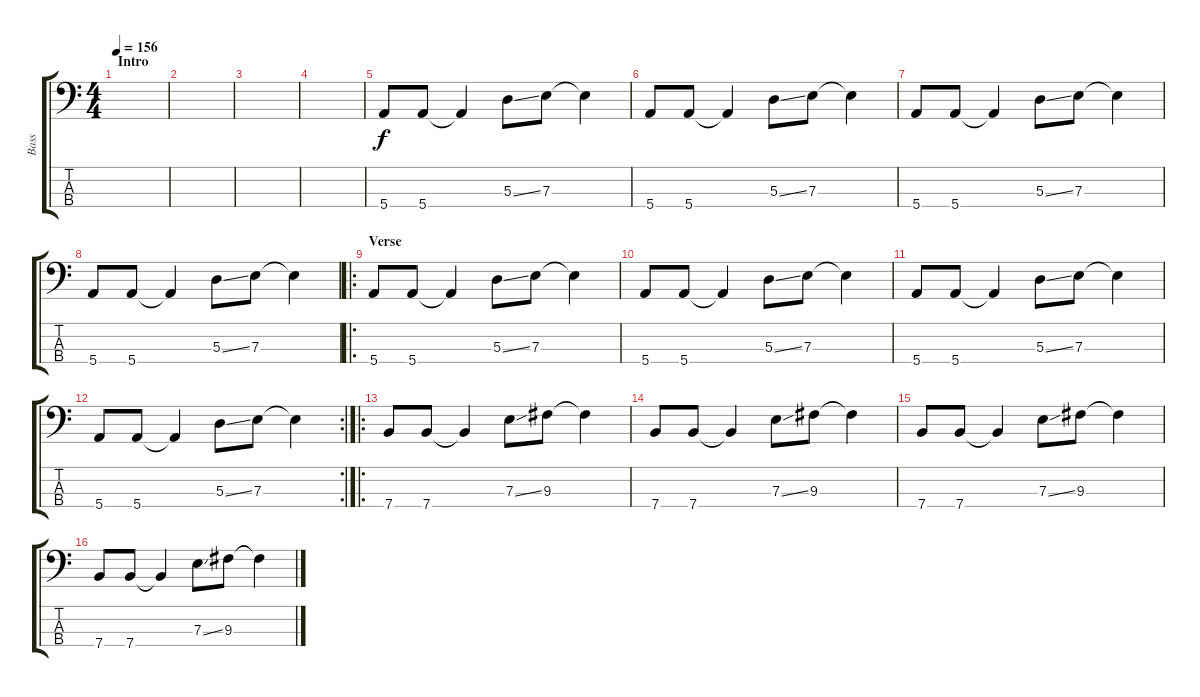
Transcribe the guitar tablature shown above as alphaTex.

\track ("Bass" "Bass") {instrument electricbasspick}
\staff {score tabs}
\tuning (G2 D2 A1 E1) {hide}
\ts (4 4)
\section ("" "Intro")
\tempo 156
\clef f4
\ks c
|
|
|
|
5.4.8 5.4.8 5.4{t}.4 5.3{ss}.8 7.3.8 7.3{t}.4 |
5.4.8 5.4.8 5.4{t}.4 5.3{ss}.8 7.3.8 7.3{t}.4 |
5.4.8 5.4.8 5.4{t}.4 5.3{ss}.8 7.3.8 7.3{t}.4 |
5.4.8 5.4.8 5.4{t}.4 5.3{ss}.8 7.3.8 7.3{t}.4 |
\ro
\section ("" "Verse")
5.4.8 5.4.8 5.4{t}.4 5.3{ss}.8 7.3.8 7.3{t}.4 |
5.4.8 5.4.8 5.4{t}.4 5.3{ss}.8 7.3.8 7.3{t}.4 |
5.4.8 5.4.8 5.4{t}.4 5.3{ss}.8 7.3.8 7.3{t}.4 |
\rc 2
5.4.8 5.4.8 5.4{t}.4 5.3{ss}.8 7.3.8 7.3{t}.4 |
\ro
7.4.8 7.4.8 7.4{t}.4 7.3{ss}.8 9.3.8 9.3{t}.4 |
7.4.8 7.4.8 7.4{t}.4 7.3{ss}.8 9.3.8 9.3{t}.4 |
7.4.8 7.4.8 7.4{t}.4 7.3{ss}.8 9.3.8 9.3{t}.4 |
7.4.8 7.4.8 7.4{t}.4 7.3{ss}.8 9.3.8 9.3{t}.4
